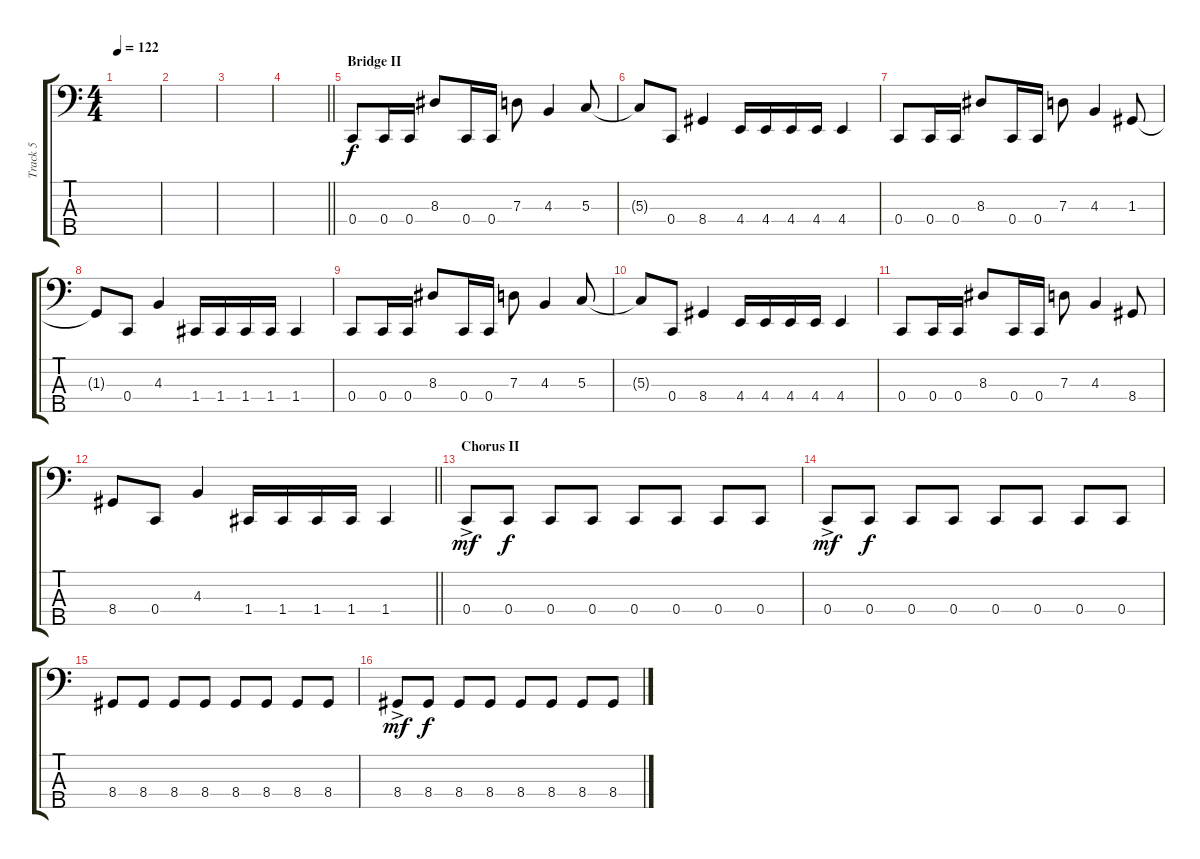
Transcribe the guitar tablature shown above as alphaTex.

\track ("Track 5" "Track 5") {instrument electricbasspick}
\staff {score tabs}
\tuning (F2 C2 G1 C1 A0) {hide}
\ts (4 4)
\tempo 122
\clef f4
\ks c
|
|
|
\barLineRight lightlight
|
\section ("" "Bridge II")
0.4.8 0.4.16 0.4.16 8.3.8 0.4.16 0.4.16 7.3.8 4.3.4 5.3.8 |
5.3{t}.8 0.4.8 8.4.4 4.4.16 4.4.16 4.4.16 4.4.16 4.4.4 |
0.4.8 0.4.16 0.4.16 8.3.8 0.4.16 0.4.16 7.3.8 4.3.4 1.3.8 |
1.3{t}.8 0.4.8 4.3.4 1.4.16 1.4.16 1.4.16 1.4.16 1.4.4 |
0.4.8 0.4.16 0.4.16 8.3.8 0.4.16 0.4.16 7.3.8 4.3.4 5.3.8 |
5.3{t}.8 0.4.8 8.4.4 4.4.16 4.4.16 4.4.16 4.4.16 4.4.4 |
0.4.8 0.4.16 0.4.16 8.3.8 0.4.16 0.4.16 7.3.8 4.3.4 8.4.8 |
\barLineRight lightlight
8.4.8 0.4.8 4.3.4 1.4.16 1.4.16 1.4.16 1.4.16 1.4.4 |
\section ("" "Chorus II")
0.4{ac}.8{dy mf} 0.4.8{dy f} 0.4.8 0.4.8 0.4.8 0.4.8 0.4.8 0.4.8 |
0.4{ac}.8{dy mf} 0.4.8{dy f} 0.4.8 0.4.8 0.4.8 0.4.8 0.4.8 0.4.8 |
8.4.8 8.4.8 8.4.8 8.4.8 8.4.8 8.4.8 8.4.8 8.4.8 |
8.4{ac}.8{dy mf} 8.4.8{dy f} 8.4.8 8.4.8 8.4.8 8.4.8 8.4.8 8.4.8
